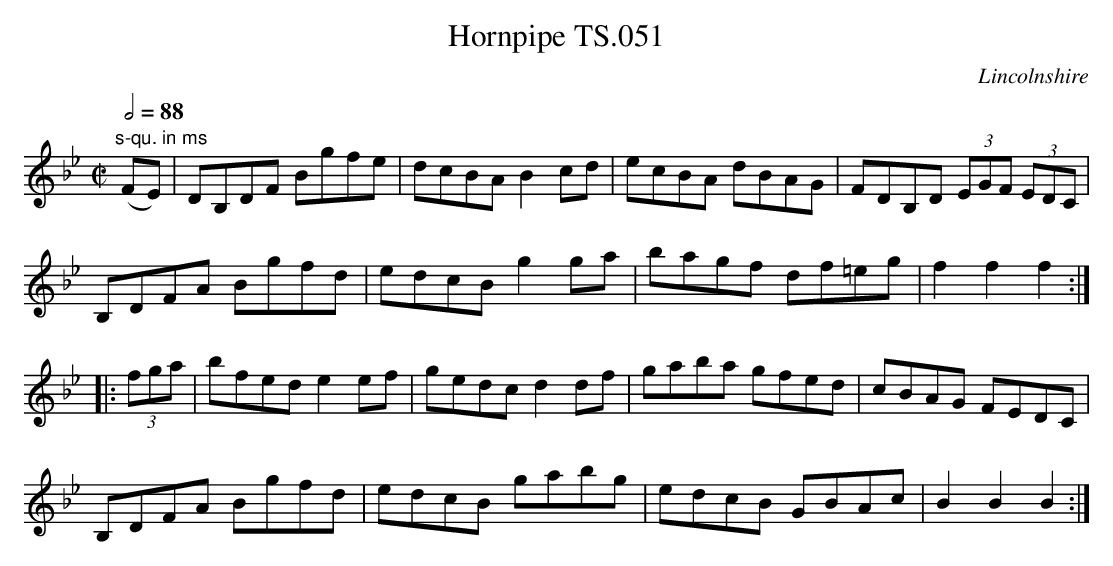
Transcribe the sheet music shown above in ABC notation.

X:1
T:Hornpipe TS.051
L:1/8
M:C|
O:Lincolnshire
Q:1/2=88
K:Bb
"s-qu. in ms"(FE)|DB,DF Bgfe|dcBA B2cd|ecBA dBAG|FDB,D (3EGF (3EDC|!
B,DFA Bgfd|edcB g2ga|bagf df=eg|f2f2f2:|!
|:(3fga|bfed e2ef|gedcd2df|gaba gfed|cBAG FEDC|!
B,DFA Bgfd|edcB gabg|edcB GBAc|B2B2B2:|]
